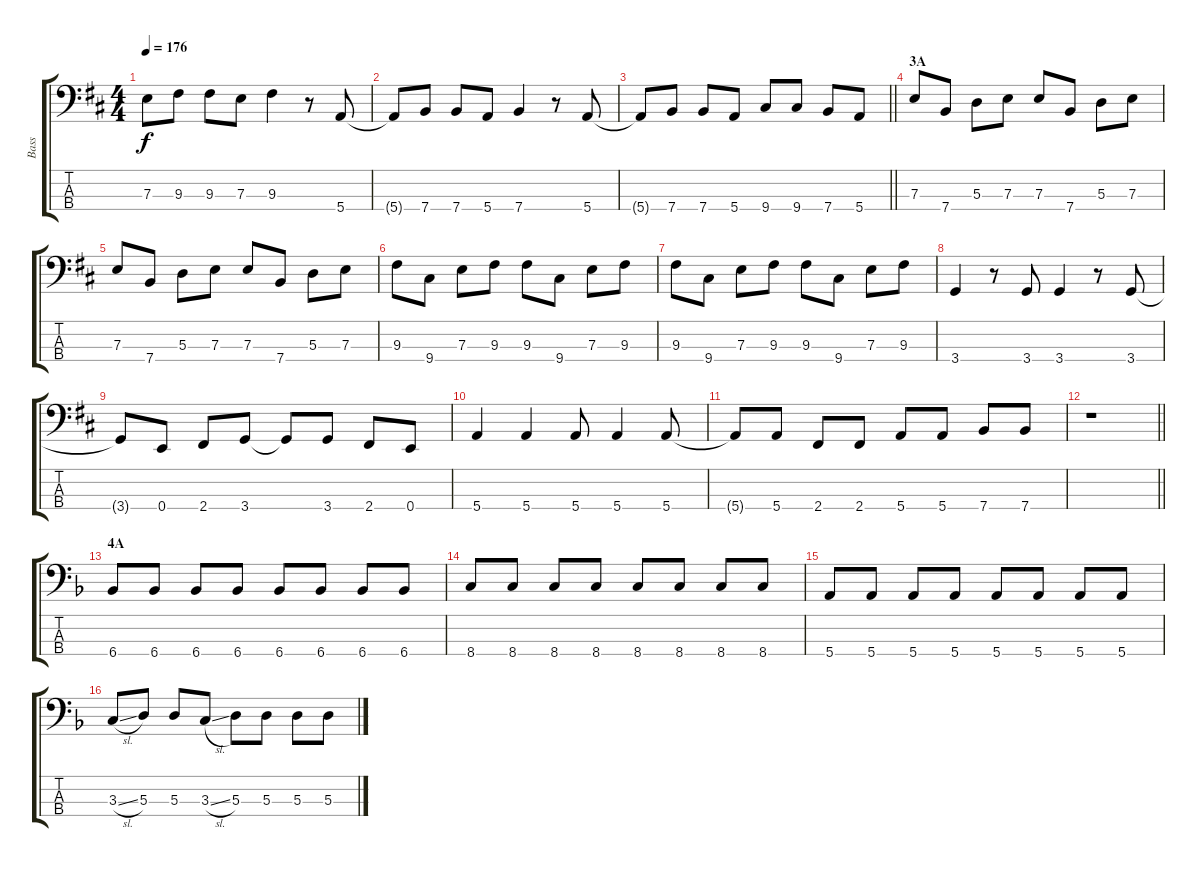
\track ("Bass" "Bass") {instrument electricbasspick}
\staff {score tabs}
\tuning (G2 D2 A1 E1) {hide}
\ts (4 4)
\tempo 176
\clef f4
\ks d
7.3{t}.8{dy f} 9.3.8 9.3.8 7.3.8 9.3.4 r.8 5.4.8 |
5.4{t}.8 7.4.8 7.4.8 5.4.8 7.4.4 r.8 5.4.8 |
\barLineRight lightlight
5.4{t}.8 7.4.8 7.4.8 5.4.8 9.4.8 9.4.8 7.4.8 5.4.8 |
\section ("" "3A")
7.3.8 7.4.8 5.3.8 7.3.8 7.3.8 7.4.8 5.3.8 7.3.8 |
7.3.8 7.4.8 5.3.8 7.3.8 7.3.8 7.4.8 5.3.8 7.3.8 |
9.3.8 9.4.8 7.3.8 9.3.8 9.3.8 9.4.8 7.3.8 9.3.8 |
9.3.8 9.4.8 7.3.8 9.3.8 9.3.8 9.4.8 7.3.8 9.3.8 |
3.4.4 r.8 3.4.8 3.4.4 r.8 3.4.8 |
3.4{t}.8 0.4.8 2.4.8 3.4.8 3.4{t}.8 3.4.8 2.4.8 0.4.8 |
5.4.4 5.4.4 5.4.8 5.4.4 5.4.8 |
5.4{t}.8 5.4.8 2.4.8 2.4.8 5.4.8 5.4.8 7.4.8 7.4.8 |
\barLineRight lightlight
r.1 |
\section ("" "4A")
\ks f
6.4.8 6.4.8 6.4.8 6.4.8 6.4.8 6.4.8 6.4.8 6.4.8 |
8.4.8 8.4.8 8.4.8 8.4.8 8.4.8 8.4.8 8.4.8 8.4.8 |
5.4.8 5.4.8 5.4.8 5.4.8 5.4.8 5.4.8 5.4.8 5.4.8 |
3.3{sl}.8 5.3.8 5.3.8 3.3{sl}.8 5.3.8 5.3.8 5.3.8 5.3.8
